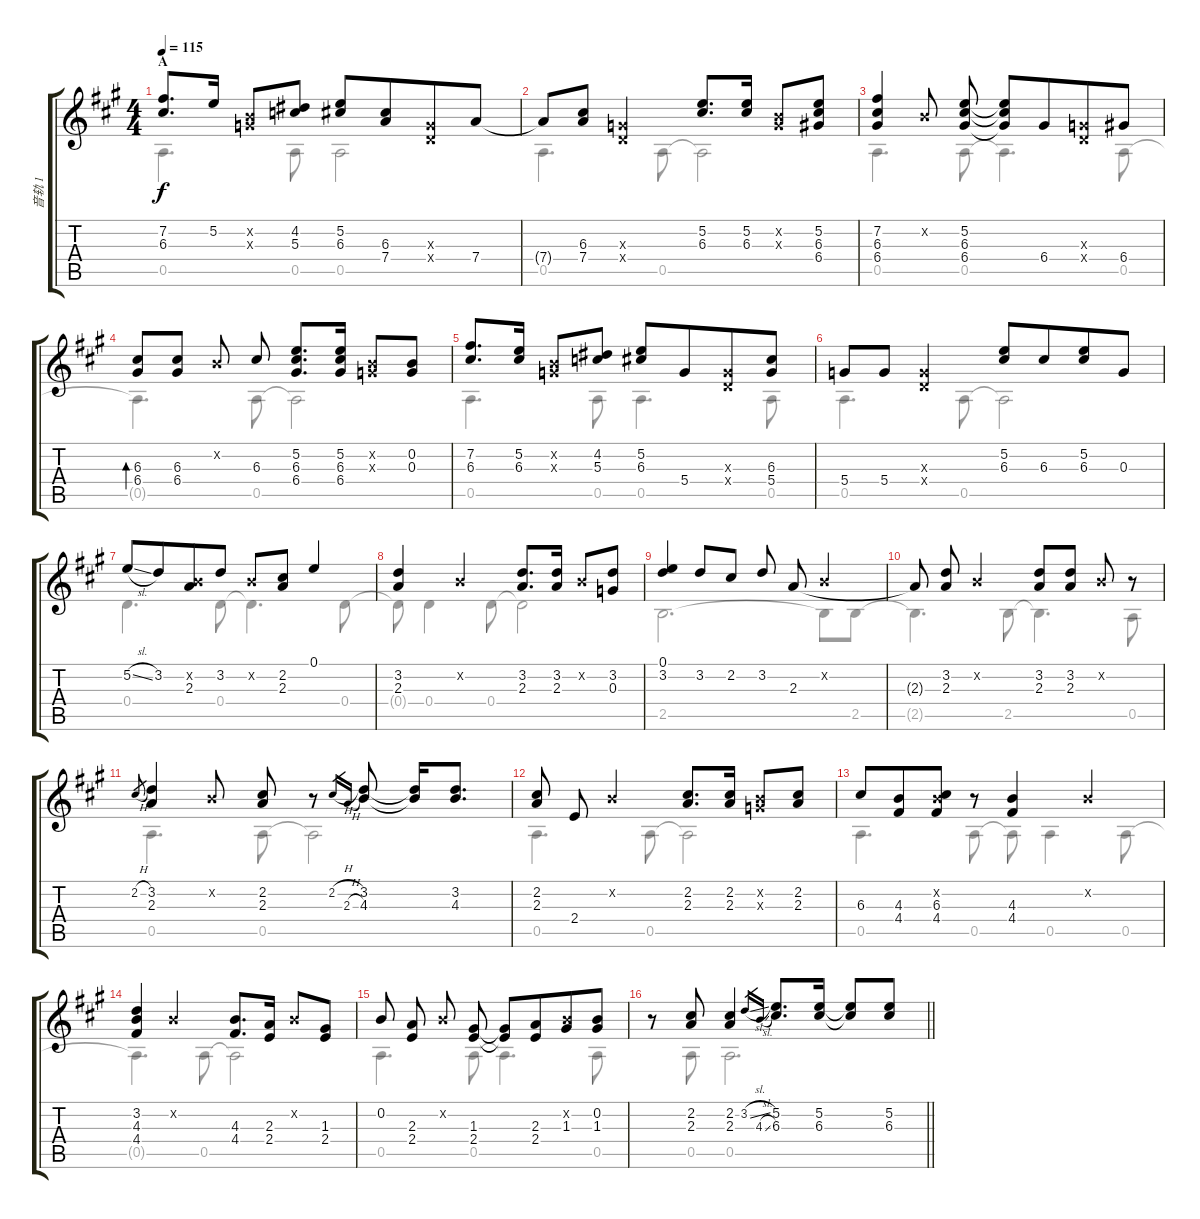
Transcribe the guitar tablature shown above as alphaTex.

\track ("音轨 1" "音轨 1") {instrument acousticguitarsteel}
\staff {score tabs}
\tuning (E4 B3 G3 D3 A2 E2) {hide}
\voice
\ts (4 4)
\section ("" "A")
\tempo 115
\clef g2
\ks a
(7.2 6.3).8{d dy f} 5.2.16 (0.2{x} 0.3{x}).8 (4.2 5.3).8 (5.2 6.3).8 (6.3 7.4).8{beam merge} (0.3{x} 0.4{x}).8 7.4.8 |
7.4{t}.8 (6.3 7.4).8 (0.3{x} 0.4{x}).4 (5.2 6.3).8{d} (5.2 6.3).16 (0.2{x} 0.3{x}).8 (5.2 6.3 6.4).8 |
(7.2 6.3 6.4).4 0.2{x}.8{beam split} (5.2 6.3 6.4).8 (5.2{t} 6.3{t} 6.4{t}).8 6.4.8{beam merge} (0.3{x} 0.4{x}).8 6.4.8 |
(6.3 6.4).8{bd 240} (6.3 6.4).8 0.2{x}.8{beam split} 6.3.8 (5.2 6.3 6.4).8{d} (5.2 6.3 6.4).16 (0.2{x} 0.3{x}).8 (0.2 0.3).8 |
(7.2 6.3).8{d} (5.2 6.3).16 (0.2{x} 0.3{x}).8 (4.2 5.3).8 (5.2 6.3).8 5.4.8{beam merge} (0.3{x} 0.4{x}).8 (6.3 5.4).8 |
5.4.8 5.4.8 (0.3{x} 0.4{x}).4 (5.2 6.3).8 6.3.8{beam merge} (5.2 6.3).8 0.3.8 |
5.2{sl}.8 3.2.8{beam merge} (0.2{x} 2.3).8 3.2.8 0.2{x}.8 (2.2 2.3).8 0.1.4 |
(3.2 2.3).4 0.2{x}.4 (3.2 2.3).8{d} (3.2 2.3).16 0.2{x}.8 (3.2 0.3).8 |
(0.1 3.2).4 3.2.8 2.2.8 3.2.8{beam split} 2.3.8 0.2{x}.4 |
2.3{t}.8{beam split} (3.2 2.3).8 0.2{x}.4 (3.2 2.3).8 (3.2 2.3).8 0.2{x}.8 r.8 |
2.2{h}.8{gr} (3.2 2.3).4 0.2{x}.8{beam split} (2.2 2.3).8 r.8 2.2{h}.16{gr} 2.3{h}.16{gr} (3.2 4.3).8 (3.2{t} 4.3{t}).16 (3.2 4.3).8{d} |
(2.2 2.3).8{beam split} 2.4.8 0.2{x}.4 (2.2 2.3).8{d} (2.2 2.3).16 (0.2{x} 0.3{x}).8 (2.2 2.3).8 |
6.3.8 (4.3 4.4).8{beam merge} (0.2{x} 6.3 4.4).8 r.8 (4.3 4.4).4 0.2{x}.4 |
(3.2 4.3 4.4).4 0.2{x}.4 (4.3 4.4).8{d} (2.3 2.4).16 0.2{x}.8 (1.3 2.4).8 |
0.2.8{beam split} (2.3 2.4).8 0.2{x}.8{beam split} (1.3 2.4).8 (1.3{t} 2.4{t}).8 (2.3 2.4).8{beam merge} (0.2{x} 1.3).8 (0.2 1.3).8 |
\barLineRight lightlight
r.8 (2.2 2.3).8 (2.2 2.3).4 3.2{sl}.16{gr} 4.3{sl}.16{gr} (5.2 6.3).8{d} (5.2 6.3).16 (5.2{t} 6.3{t}).8 (5.2 6.3).8
\voice
\clef g2
\ottava regular
\simile none
\ks a
0.5.4{d dy f} 0.5.8 0.5.2 |
0.5.4{d} 0.5.8 0.5{t}.2 |
0.5.4{d} 0.5.8 0.5{t}.4{d} 0.5.8 |
0.5{t}.4{d} 0.5.8 0.5{t}.2 |
0.5.4{d} 0.5.8 0.5.4{d} 0.5.8 |
0.5.4{d} 0.5.8 0.5{t}.2 |
0.4.4{d} 0.4.8 0.4{t}.4{d} 0.4.8 |
0.4{t}.8 0.4.4 0.4.8 0.4{t}.2 |
2.5.2{d} 2.5{t}.8 2.5.8 |
2.5{t}.4{d} 2.5.8 2.5{t}.4{d} 0.5.8 |
0.5.4{d} 0.5.8 0.5{t}.2 |
0.5.4{d} 0.5.8 0.5{t}.2 |
0.5.4{d} 0.5.8 0.5{t}.8 0.5.4 0.5.8 |
0.5{t}.4{d} 0.5.8 0.5{t}.2 |
0.5.4{d} 0.5.8 0.5{t}.4{d} 0.5.8 |
\barLineRight lightlight
r.8 0.5.8 0.5.2{d}
